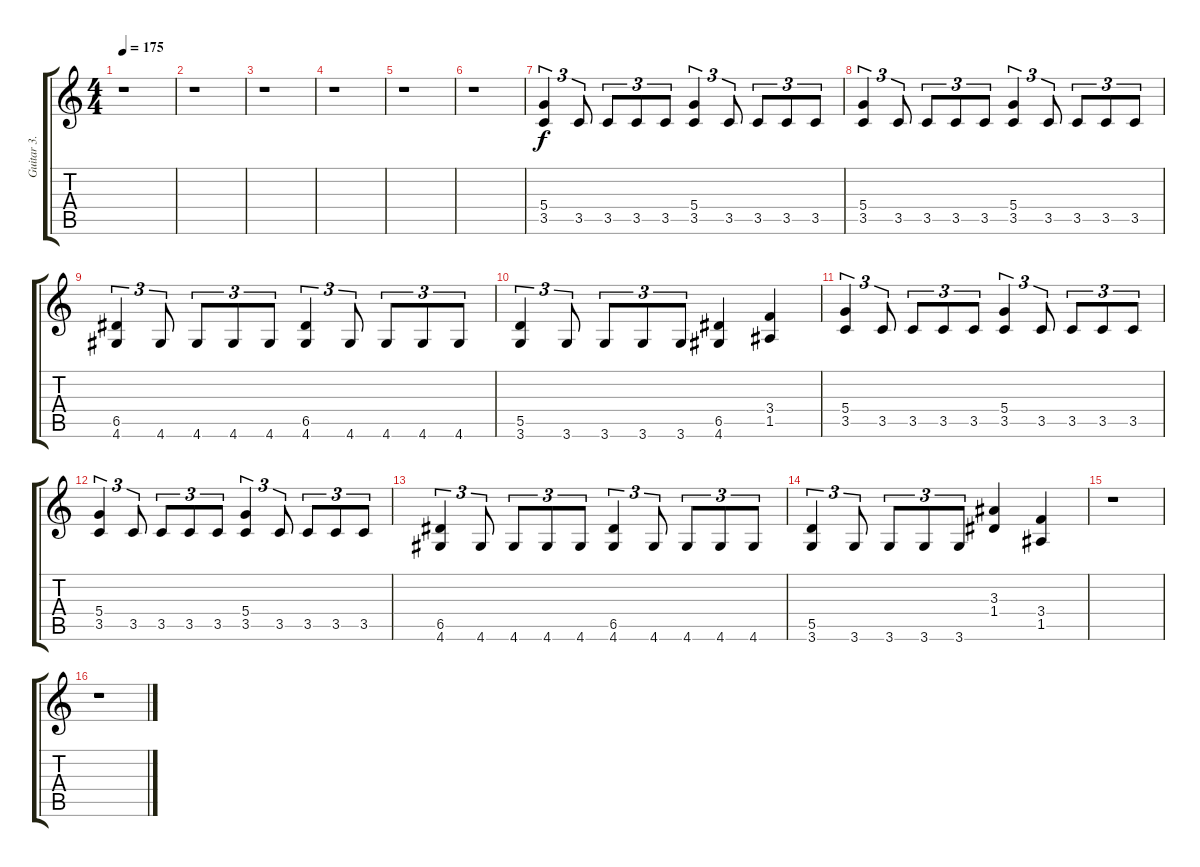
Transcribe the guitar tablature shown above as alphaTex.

\track ("Guitar 3." "Guitar 3.") {instrument distortionguitar}
\staff {score tabs}
\tuning (E4 B3 G3 D3 A2 E2) {hide}
\ts (4 4)
\tempo 175
\clef g2
\ks c
r.1{dy f} |
r.1 |
r.1 |
r.1 |
r.1 |
r.1 |
(5.4 3.5).4{tu (3 2)} 3.5.8{tu (3 2)} 3.5.8{tu (3 2)} 3.5.8{tu (3 2)} 3.5.8{tu (3 2)} (5.4 3.5).4{tu (3 2)} 3.5.8{tu (3 2)} 3.5.8{tu (3 2)} 3.5.8{tu (3 2)} 3.5.8{tu (3 2)} |
(5.4 3.5).4{tu (3 2)} 3.5.8{tu (3 2)} 3.5.8{tu (3 2)} 3.5.8{tu (3 2)} 3.5.8{tu (3 2)} (5.4 3.5).4{tu (3 2)} 3.5.8{tu (3 2)} 3.5.8{tu (3 2)} 3.5.8{tu (3 2)} 3.5.8{tu (3 2)} |
(6.5 4.6).4{tu (3 2)} 4.6.8{tu (3 2)} 4.6.8{tu (3 2)} 4.6.8{tu (3 2)} 4.6.8{tu (3 2)} (6.5 4.6).4{tu (3 2)} 4.6.8{tu (3 2)} 4.6.8{tu (3 2)} 4.6.8{tu (3 2)} 4.6.8{tu (3 2)} |
(5.5 3.6).4{tu (3 2)} 3.6.8{tu (3 2)} 3.6.8{tu (3 2)} 3.6.8{tu (3 2)} 3.6.8{tu (3 2)} (6.5 4.6).4 (3.4 1.5).4 |
(5.4 3.5).4{tu (3 2)} 3.5.8{tu (3 2)} 3.5.8{tu (3 2)} 3.5.8{tu (3 2)} 3.5.8{tu (3 2)} (5.4 3.5).4{tu (3 2)} 3.5.8{tu (3 2)} 3.5.8{tu (3 2)} 3.5.8{tu (3 2)} 3.5.8{tu (3 2)} |
(5.4 3.5).4{tu (3 2)} 3.5.8{tu (3 2)} 3.5.8{tu (3 2)} 3.5.8{tu (3 2)} 3.5.8{tu (3 2)} (5.4 3.5).4{tu (3 2)} 3.5.8{tu (3 2)} 3.5.8{tu (3 2)} 3.5.8{tu (3 2)} 3.5.8{tu (3 2)} |
(6.5 4.6).4{tu (3 2)} 4.6.8{tu (3 2)} 4.6.8{tu (3 2)} 4.6.8{tu (3 2)} 4.6.8{tu (3 2)} (6.5 4.6).4{tu (3 2)} 4.6.8{tu (3 2)} 4.6.8{tu (3 2)} 4.6.8{tu (3 2)} 4.6.8{tu (3 2)} |
(5.5 3.6).4{tu (3 2)} 3.6.8{tu (3 2)} 3.6.8{tu (3 2)} 3.6.8{tu (3 2)} 3.6.8{tu (3 2)} (3.3 1.4).4 (3.4 1.5).4 |
r.1 |
r.1
